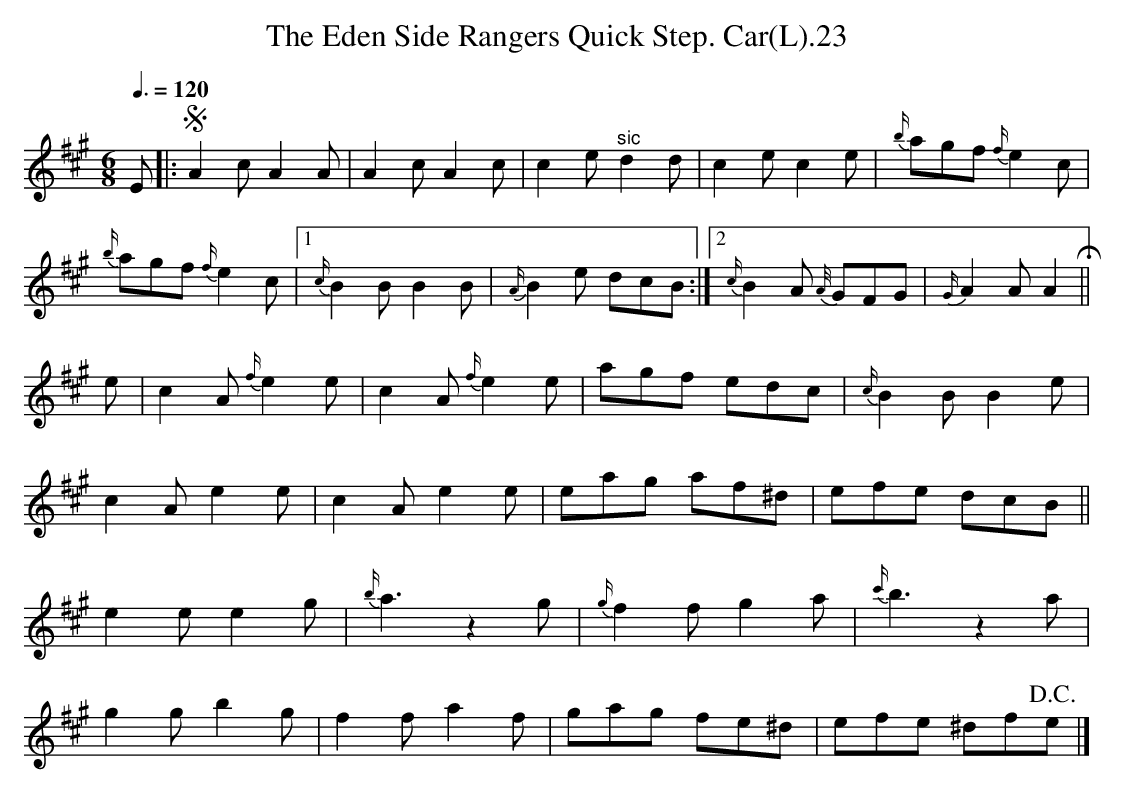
X:1
T:Eden Side Rangers Quick Step. Car(L).23, The
M:6/8
L:1/8
Q:3/8=120
K:Amaj
E|:!segno!A2c A2A|A2c A2c|c2e "^sic"d2d|c2e c2e|\
{b/}agf {f/}e2c|
{b/}agf {f/}e2c|1{c/}B2B B2B|\
{A/}B2e dcB:|2{c/}B2A {A//}GFG|{G/}A2A A2H||
e|c2A {f/}e2e|c2A {f/}e2e|agf edc|{c/}B2B B2e|
c2A e2e|c2A e2e|eag af^d|efe dcB||
e2e e2g|{b/}a3 z2g|{g/}f2f g2a|{c'/}b3 z2a|
g2g b2g|f2f a2f|gag fe^d|efe ^df!D.C.!e|]
